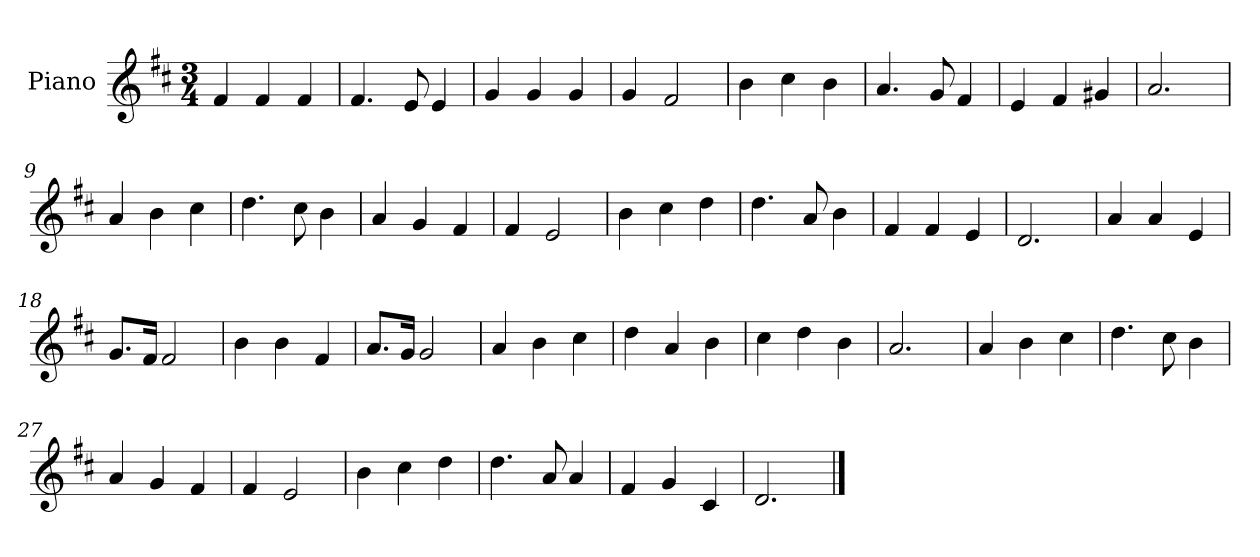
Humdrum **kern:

**kern
*part1
*staff1
*I"Piano
*I'Pno
*clefG2
*k[f#c#]
*M3/4
=1
4f#/
4f#/
4f#/
=2
4.f#/
8e/
4e/
=3
4g/
4g/
4g/
=4
4g/
2f#/
=5
4b\
4cc#\
4b\
=6
4.a/
8g/
4f#/
=7
4e/
4f#/
4g#X/
=8
2.a/
=9
4a/
4b\
4cc#\
=10
4.dd\
8cc#\
4b\
=11
4a/
4g/
4f#/
=12
4f#/
2e/
=13
4b\
4cc#\
4dd\
=14
4.dd\
8a/
4b\
=15
4f#/
4f#/
4e/
=16
2.d/
=17
4a/
4a/
4e/
=18
8.g/L
16f#/Jk
2f#/
=19
4b\
4b\
4f#/
=20
8.a/L
16g/Jk
2g/
=21
4a/
4b\
4cc#\
=22
4dd\
4a/
4b\
=23
4cc#\
4dd\
4b\
=24
2.a/
=25
4a/
4b\
4cc#\
=26
4.dd\
8cc#\
4b\
=27
4a/
4g/
4f#/
=28
4f#/
2e/
=29
4b\
4cc#\
4dd\
=30
4.dd\
8a/
4a/
=31
4f#/
4g/
4c#/
=32
2.d/
==
*-
